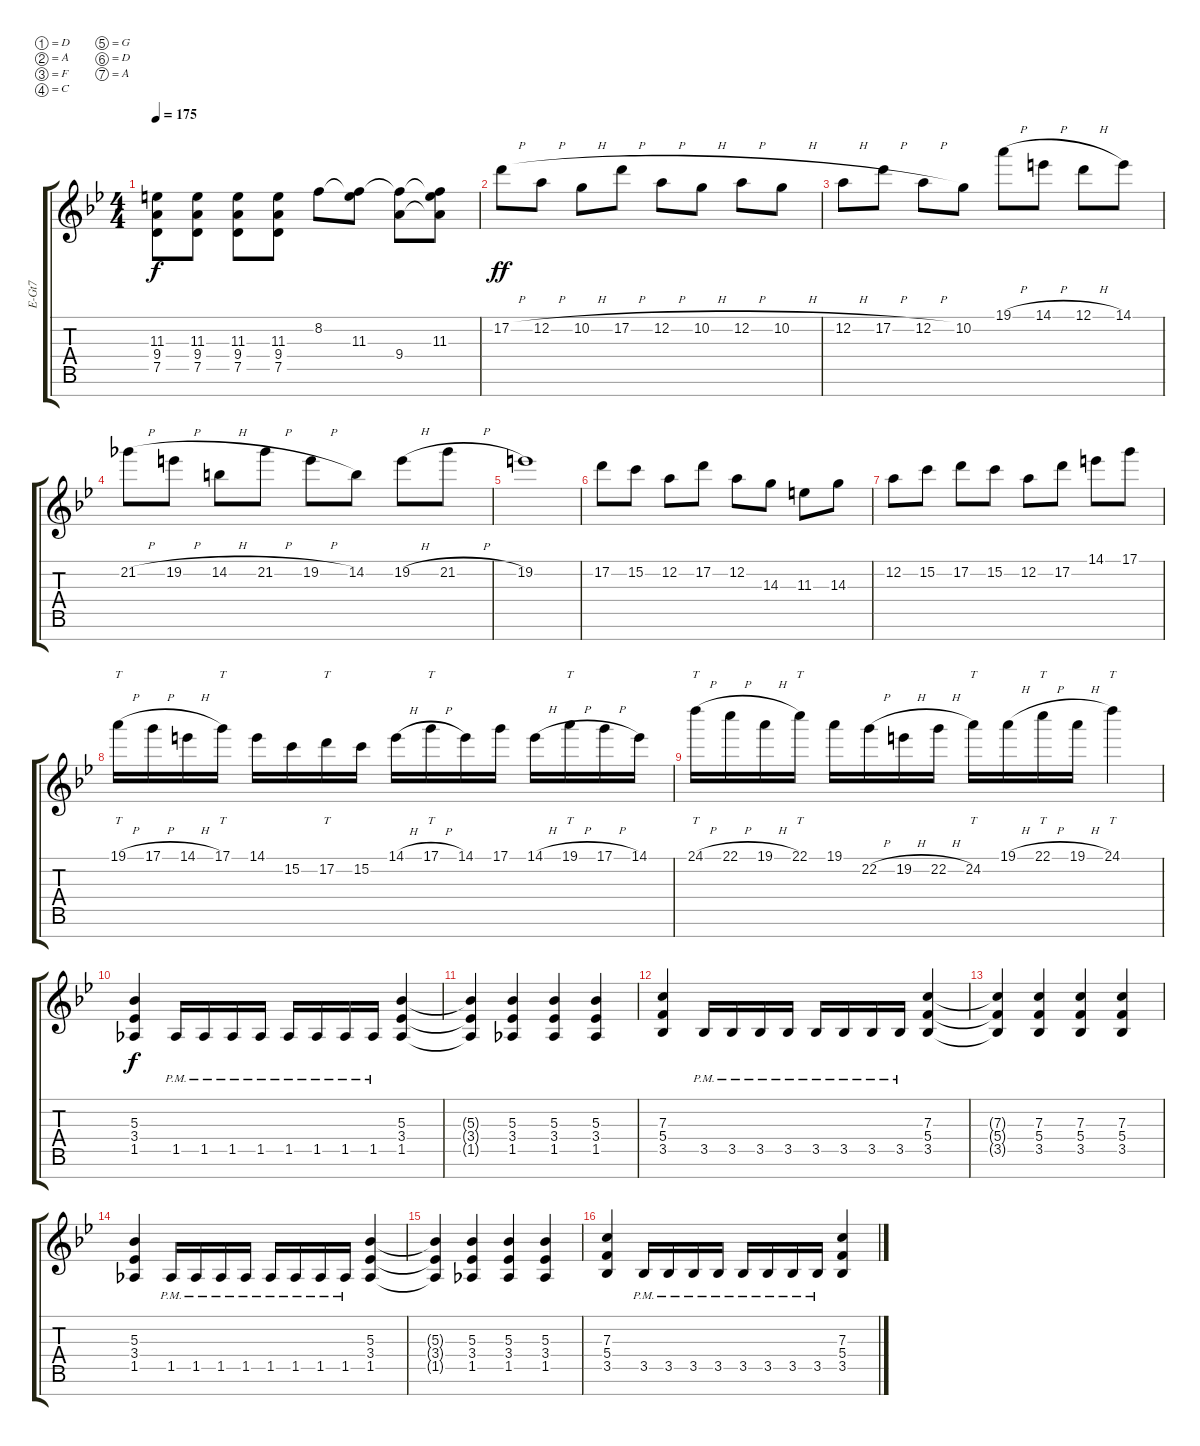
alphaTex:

\defaultSystemsLayout 4
\bracketExtendMode groupsimilarinstruments
\otherSystemsTrackNameOrientation horizontal
\track ("Electric Guitar" "E-Gt7") {instrument distortionguitar}
\staff {score tabs}
\tuning (D4 A3 F3 C3 G2 D2 A1)
\ts (4 4)
\tempo 175
\clef g2
\ks bb
(7.5{acc forcenatural} 9.4{acc forcenatural} 11.3{acc #}).8{dy f beam Down} (7.5{acc forcenatural} 9.4{acc forcenatural} 11.3{acc #}).8{beam Down} (7.5{acc forcenatural} 9.4{acc forcenatural} 11.3{acc #}).8{beam Down} (7.5{acc forcenatural} 9.4{acc forcenatural} 11.3{acc #}).8{beam Down} 8.2{acc forcenatural}.8{beam Down} (11.3{acc #} 8.2{t acc forcenatural}).8{beam Down} (9.4{acc forcenatural} 8.2{t acc forcenatural}).8{beam Down} (11.3{acc #} 8.2{t acc forcenatural} 9.4{t acc forcenatural}).8{beam Down} |
17.2{h acc forcenatural}.8{dy ff beam Down} 12.2{h acc forcenatural}.8{beam Down} 10.2{h acc forcenatural}.8{beam Down} 17.2{h acc forcenatural}.8{beam Down} 12.2{h acc forcenatural}.8{beam Down} 10.2{h acc forcenatural}.8{beam Down} 12.2{h acc forcenatural}.8{beam Down} 10.2{h acc forcenatural}.8{beam Down} |
12.2{h acc forcenatural}.8{beam Down} 17.2{h acc forcenatural}.8{beam Down} 12.2{h acc forcenatural}.8{beam Down} 10.2{acc forcenatural}.8{beam Down} 19.1{h acc forcenatural}.8{beam Down} 14.1{h acc #}.8{beam Down} 12.1{h acc forcenatural}.8{beam Down} 14.1{acc #}.8{beam Down} |
21.2{h acc b}.8{beam Down} 19.2{h acc #}.8{beam Down} 14.2{h acc #}.8{beam Down} 21.2{h acc b}.8{beam Down} 19.2{h acc #}.8{beam Down} 14.2{acc #}.8{beam Down} 19.2{h acc #}.8{beam Down} 21.2{h acc b}.8{beam Down} |
19.2{acc #}.1{beam Down} |
17.2{acc forcenatural}.8{beam Down} 15.2{acc forcenatural}.8{beam Down} 12.2{acc forcenatural}.8{beam Down} 17.2{acc forcenatural}.8{beam Down} 12.2{acc forcenatural}.8{beam Down} 14.3{acc forcenatural}.8{beam Down} 11.3{acc #}.8{beam Down} 14.3{acc forcenatural}.8{beam Down} |
12.2{acc forcenatural}.8{beam Down} 15.2{acc forcenatural}.8{beam Down} 17.2{acc forcenatural}.8{beam Down} 15.2{acc forcenatural}.8{beam Down} 12.2{acc forcenatural}.8{beam Down} 17.2{acc forcenatural}.8{beam Down} 14.1{acc #}.8{beam Down} 17.1{acc forcenatural}.8{beam Down} |
19.1{h acc forcenatural}.16{tt beam Down} 17.1{h acc forcenatural}.16{beam Down} 14.1{h acc #}.16{beam Down} 17.1{acc forcenatural}.16{tt beam Down} 14.1{acc #}.16{beam Down} 15.2{acc forcenatural}.16{beam Down} 17.2{acc forcenatural}.16{tt beam Down} 15.2{acc forcenatural}.16{beam Down} 14.1{h acc #}.16{beam Down} 17.1{h acc forcenatural}.16{tt beam Down} 14.1{acc #}.16{beam Down} 17.1{acc forcenatural}.16{beam Down} 14.1{h acc #}.16{beam Down} 19.1{h acc forcenatural}.16{tt beam Down} 17.1{h acc forcenatural}.16{beam Down} 14.1{acc #}.16{beam Down} |
24.1{h acc forcenatural}.16{tt beam Down} 22.1{h acc forcenatural}.16{beam Down} 19.1{h acc forcenatural}.16{beam Down} 22.1{acc forcenatural}.16{tt beam Down} 19.1{acc forcenatural}.16{beam Down} 22.2{h acc forcenatural}.16{beam Down} 19.2{h acc #}.16{beam Down} 22.2{h acc forcenatural}.16{beam Down} 24.2{acc forcenatural}.16{tt beam Down} 19.1{h acc forcenatural}.16{beam Down} 22.1{h acc forcenatural}.16{tt beam Down} 19.1{h acc forcenatural}.16{beam Down} 24.1{acc forcenatural}.4{tt beam Down} |
(1.5{acc b} 3.4{acc forcenatural} 5.3{acc forcenatural}).4{dy f beam Up} 1.5{pm acc b}.16{beam Up} 1.5{pm acc b}.16{beam Up} 1.5{pm acc b}.16{beam Up} 1.5{pm acc b}.16{beam Up} 1.5{pm acc b}.16{beam Up} 1.5{pm acc b}.16{beam Up} 1.5{pm acc b}.16{beam Up} 1.5{pm acc b}.16{beam Up} (1.5{acc b} 3.4{acc forcenatural} 5.3{acc forcenatural}).4{beam Up} |
(1.5{t acc b} 3.4{t acc forcenatural} 5.3{t acc forcenatural}).4{beam Up} (1.5{acc b} 3.4{acc forcenatural} 5.3{acc forcenatural}).4{beam Up} (1.5{acc b} 3.4{acc forcenatural} 5.3{acc forcenatural}).4{beam Up} (1.5{acc b} 3.4{acc forcenatural} 5.3{acc forcenatural}).4{beam Up} |
(3.5{acc forcenatural} 5.4{acc forcenatural} 7.3{acc forcenatural}).4{beam Up} 3.5{pm acc forcenatural}.16{beam Up} 3.5{pm acc forcenatural}.16{beam Up} 3.5{pm acc forcenatural}.16{beam Up} 3.5{pm acc forcenatural}.16{beam Up} 3.5{pm acc forcenatural}.16{beam Up} 3.5{pm acc forcenatural}.16{beam Up} 3.5{pm acc forcenatural}.16{beam Up} 3.5{pm acc forcenatural}.16{beam Up} (3.5{acc forcenatural} 5.4{acc forcenatural} 7.3{acc forcenatural}).4{beam Up} |
(7.3{t acc forcenatural} 5.4{t acc forcenatural} 3.5{t acc forcenatural}).4{beam Up} (7.3{acc forcenatural} 5.4{acc forcenatural} 3.5{acc forcenatural}).4{beam Up} (7.3{acc forcenatural} 5.4{acc forcenatural} 3.5{acc forcenatural}).4{beam Up} (7.3{acc forcenatural} 5.4{acc forcenatural} 3.5{acc forcenatural}).4{beam Up} |
(1.5{acc b} 3.4{acc forcenatural} 5.3{acc forcenatural}).4{beam Up} 1.5{pm acc b}.16{beam Up} 1.5{pm acc b}.16{beam Up} 1.5{pm acc b}.16{beam Up} 1.5{pm acc b}.16{beam Up} 1.5{pm acc b}.16{beam Up} 1.5{pm acc b}.16{beam Up} 1.5{pm acc b}.16{beam Up} 1.5{pm acc b}.16{beam Up} (1.5{acc b} 3.4{acc forcenatural} 5.3{acc forcenatural}).4{beam Up} |
(1.5{t acc b} 3.4{t acc forcenatural} 5.3{t acc forcenatural}).4{beam Up} (1.5{acc b} 3.4{acc forcenatural} 5.3{acc forcenatural}).4{beam Up} (1.5{acc b} 3.4{acc forcenatural} 5.3{acc forcenatural}).4{beam Up} (1.5{acc b} 3.4{acc forcenatural} 5.3{acc forcenatural}).4{beam Up} |
(3.5{acc forcenatural} 5.4{acc forcenatural} 7.3{acc forcenatural}).4{beam Up} 3.5{pm acc forcenatural}.16{beam Up} 3.5{pm acc forcenatural}.16{beam Up} 3.5{pm acc forcenatural}.16{beam Up} 3.5{pm acc forcenatural}.16{beam Up} 3.5{pm acc forcenatural}.16{beam Up} 3.5{pm acc forcenatural}.16{beam Up} 3.5{pm acc forcenatural}.16{beam Up} 3.5{pm acc forcenatural}.16{beam Up} (3.5{acc forcenatural} 5.4{acc forcenatural} 7.3{acc forcenatural}).4{beam Up}
